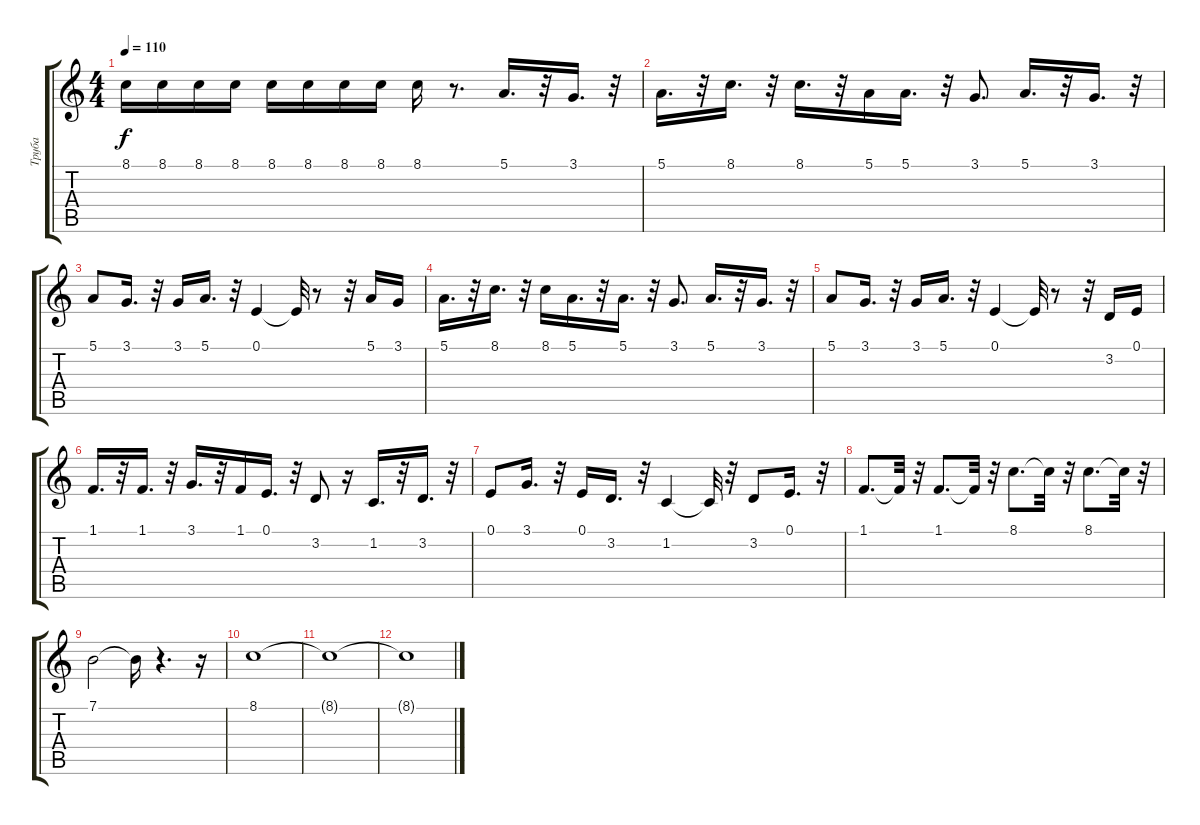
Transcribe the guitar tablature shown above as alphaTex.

\track ("Труба" "Труба") {instrument trumpet}
\staff {score tabs}
\tuning (E4 B3 G3 D3 A2 E2) {hide}
\ts (4 4)
\tempo 110
\clef g2
\ks c
8.1.16{dy f} 8.1.16 8.1.16 8.1.16 8.1.16 8.1.16 8.1.16 8.1.16 8.1.16 r.8{d} 5.1.16{d volume 15} r.32 3.1.16{d} r.32 |
5.1.16{d} r.32 8.1.16{d} r.32 8.1.16{d} r.32 5.1.16 5.1.16{d} r.32 3.1.8{d} 5.1.16{d} r.32 3.1.16{d} r.32 |
5.1.8 3.1.16{d} r.32 3.1.16 5.1.16{d} r.32 0.1.4 0.1{t}.32 r.8 r.32 5.1.16 3.1.16 |
5.1.16{d} r.32 8.1.16{d} r.32 8.1.16 5.1.16{d} r.32 5.1.16{d} r.32 3.1.8{d} 5.1.16{d} r.32 3.1.16{d} r.32 |
5.1.8 3.1.16{d} r.32 3.1.16 5.1.16{d} r.32 0.1.4 0.1{t}.32 r.8 r.32 3.2.16 0.1.16 |
1.1.16{d} r.32 1.1.16{d} r.32 3.1.16{d} r.32 1.1.16 0.1.16{d} r.32 3.2.8 r.16 1.2.16{d} r.32 3.2.16{d} r.32 |
0.1.8 3.1.16{d} r.32 0.1.16 3.2.16{d} r.32 1.2.4 1.2{t}.32 r.32 3.2.8 0.1.16{d} r.32 |
1.1.8{d} 1.1{t}.32 r.32 1.1.8{d} 1.1{t}.32 r.32 8.1.8{d} 8.1{t}.32 r.32 8.1.8{d} 8.1{t}.32 r.32 |
7.1.2 7.1{t}.16 r.4{d} r.16 |
8.1.1 |
8.1{t}.1{volume 0} |
8.1{t}.1
